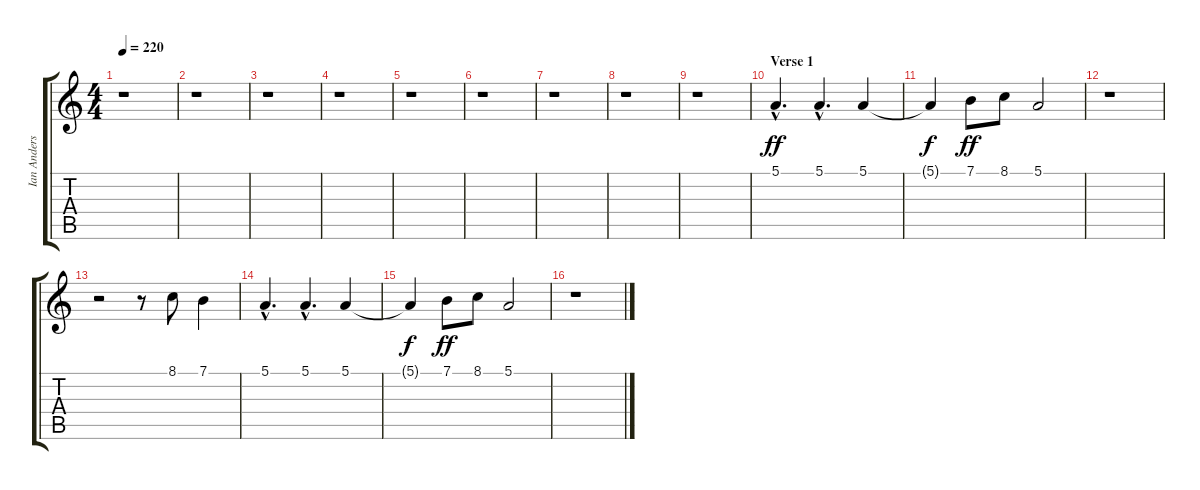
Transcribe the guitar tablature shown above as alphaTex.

\track ("Ian Anderson (Vocals)" "Ian Anders") {instrument oboe}
\staff {score tabs}
\tuning (E4 B3 G3 D3 A2 E2) {hide}
\ts (4 4)
\tempo 220
\clef g2
\ks c
r.1{dy ff} |
r.1 |
r.1 |
r.1 |
r.1 |
r.1 |
r.1 |
r.1 |
r.1 |
\section ("" "Verse 1")
5.1{hac}.4{d} 5.1{hac}.4{d} 5.1.4 |
5.1{t}.4{dy f} 7.1.8{dy ff} 8.1.8 5.1.2 |
r.1 |
r.2 r.8 8.1.8 7.1.4 |
5.1{hac}.4{d} 5.1{hac}.4{d} 5.1.4 |
5.1{t}.4{dy f} 7.1.8{dy ff} 8.1.8 5.1.2 |
r.1
